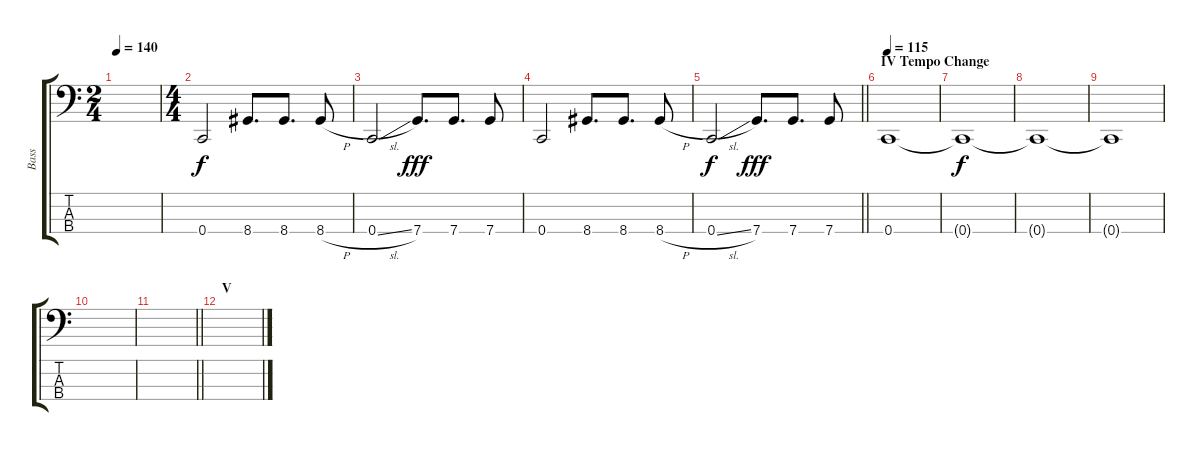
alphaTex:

\track ("Bass" "Bass") {instrument electricbassfinger}
\staff {score tabs}
\tuning (F2 C2 G1 C1) {hide}
\ts (2 4)
\tempo 140
\clef f4
\ks c
|
\ts (4 4)
0.4.2 8.4.8{d} 8.4.8{d} 8.4{h}.8 |
0.4{sl}.2{dy f} 7.4.8{d dy fff} 7.4.8{d} 7.4.8 |
0.4.2 8.4.8{d} 8.4.8{d} 8.4{h}.8 |
\barLineRight lightlight
0.4{sl}.2{dy f} 7.4.8{d dy fff} 7.4.8{d} 7.4.8 |
\section ("" "IV Tempo Change")
\tempo 115
0.4.1 |
0.4{t}.1{dy f} |
0.4{t}.1 |
0.4{t}.1 |
|
\barLineRight lightlight
|
\section ("" "V")
